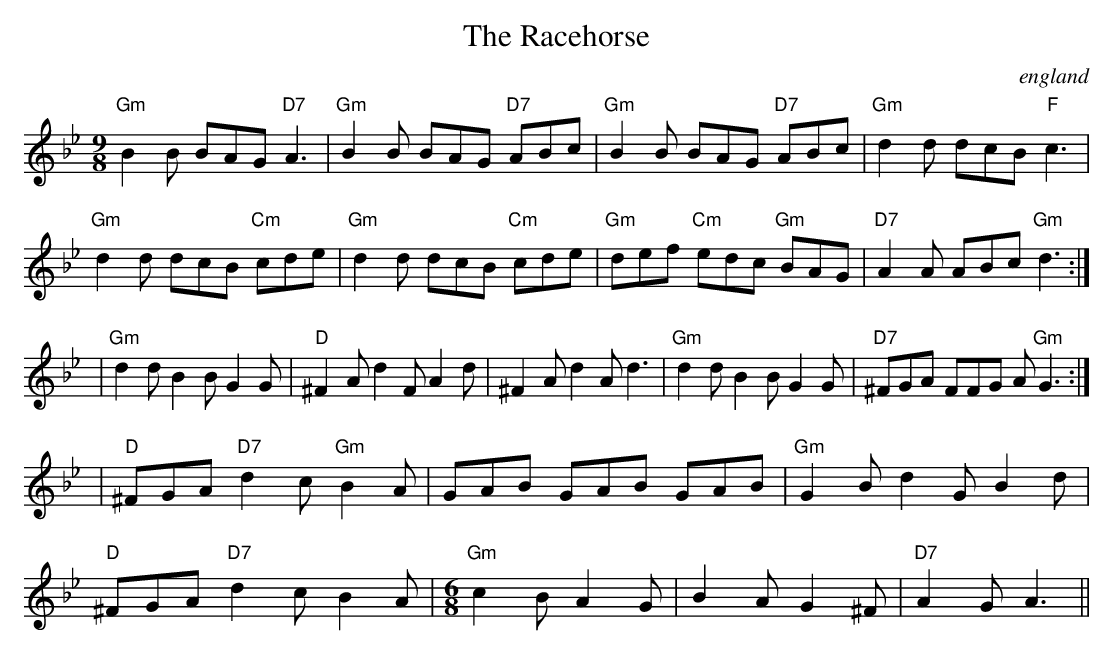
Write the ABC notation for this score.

X:1
T:The Racehorse
O:england
M:9/8
K:Bb
"Gm"B2B BAG "D7"A3|"Gm"B2B BAG "D7"ABc|"Gm"B2B BAG "D7"ABc|"Gm"d2d dcB "F"c3|
"Gm"d2d dcB "Cm"cde|"Gm"d2d dcB "Cm"cde|"Gm"def "Cm"edc "Gm"BAG|\
"D7"A2A ABc "Gm"d3:|
|"Gm"d2d B2B G2G|"D"^F2A d2F A2d|^F2A d2A d3|"Gm"d2d B2B G2G|\
"D7"^FGA FFG A"Gm"G3:|
|"D"^FGA "D7"d2c "Gm"B2A|GAB GAB GAB|"Gm"G2B d2G B2d|
"D"^FGA "D7"d2c B2A|\
M:6/8
"Gm"c2B A2G|B2A G2^F|"D7"A2G A3||
